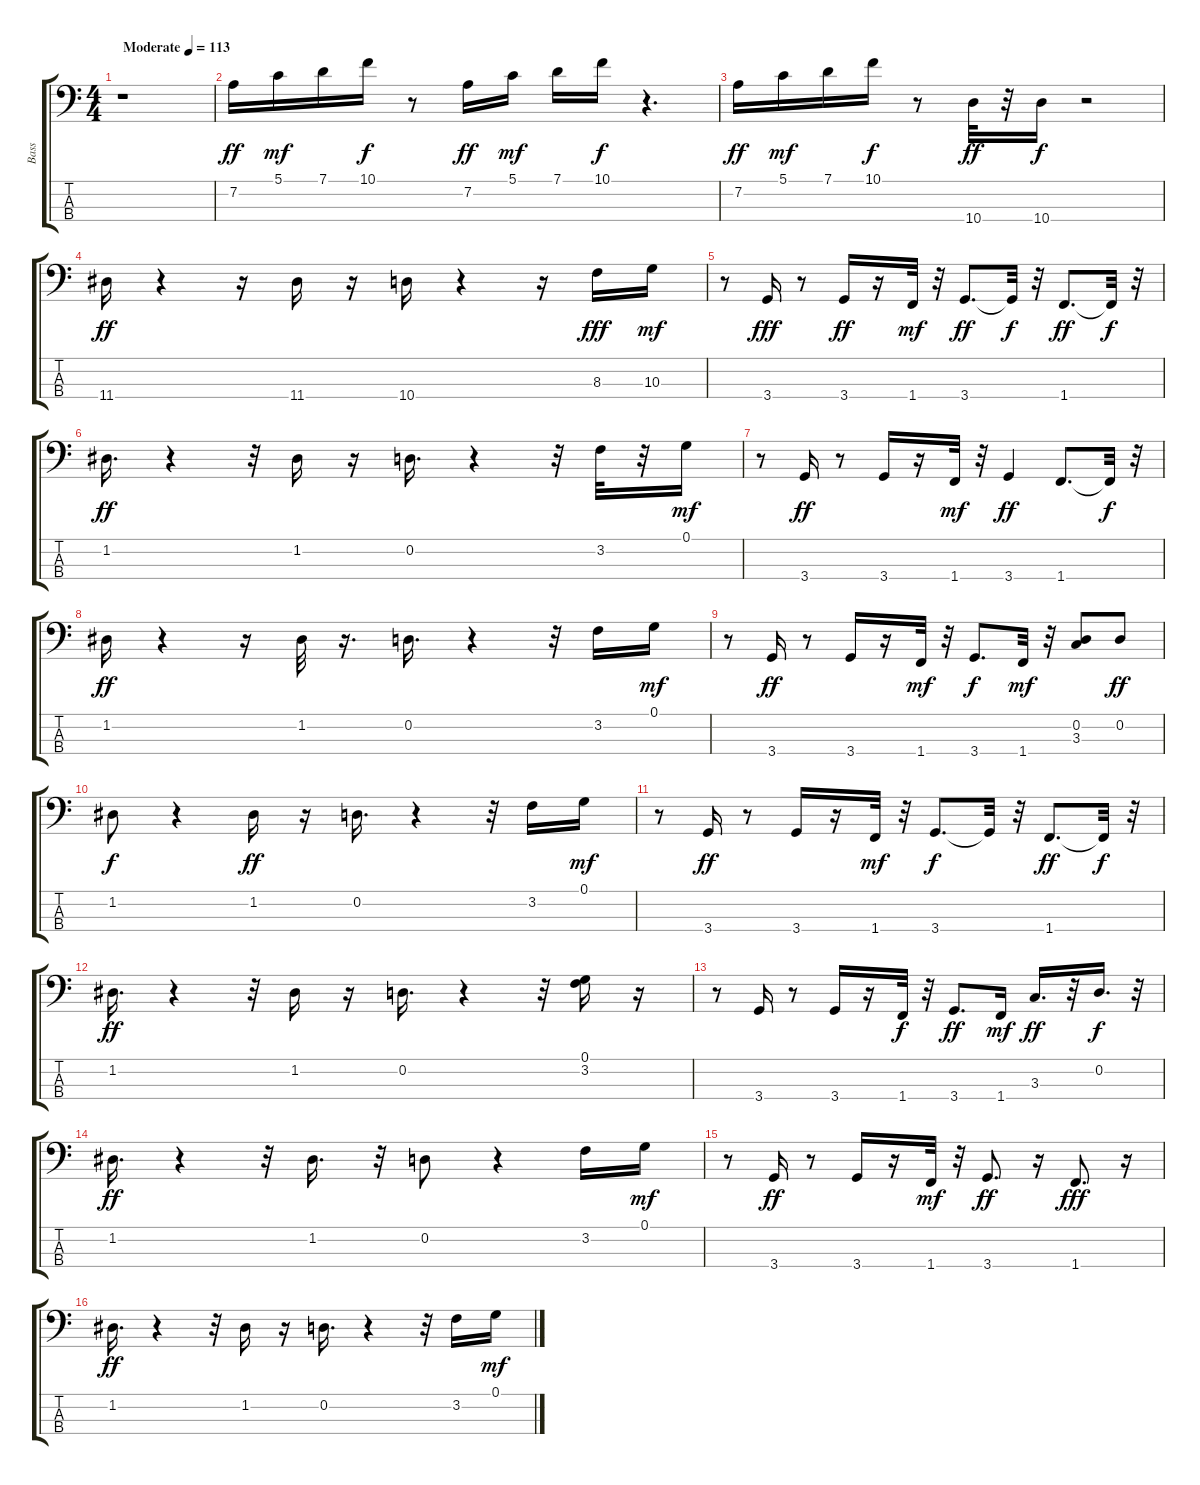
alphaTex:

\track ("Bass" "Bass") {instrument electricbasspick}
\staff {score tabs}
\tuning (G2 D2 A1 E1) {hide}
\ts (4 4)
\tempo (113 "Moderate")
\clef f4
\ks c
r.1{dy ff instrument electricbasspick} |
7.2.16 5.1.16{dy mf} 7.1.16 10.1.16{dy f} r.8 7.2.16{dy ff} 5.1.16{dy mf} 7.1.16 10.1.16{dy f} r.4{d} |
7.2.16{dy ff} 5.1.16{dy mf} 7.1.16 10.1.16{dy f} r.8 10.4.32{dy ff} r.32 10.4.16{dy f} r.2 |
11.4.16{dy ff} r.4 r.16 11.4.16 r.16 10.4.16 r.4 r.16 8.3.16{dy fff} 10.3.16{dy mf} |
r.8 3.4.16{dy fff} r.8 3.4.16{dy ff} r.16 1.4.32{dy mf} r.32 3.4.8{d dy ff} 3.4{t}.32{dy f} r.32 1.4.8{d dy ff} 1.4{t}.32{dy f} r.32 |
1.2.16{d dy ff} r.4 r.32 1.2.16 r.16 0.2.16{d} r.4 r.32 3.2.32 r.32 0.1.16{dy mf} |
r.8 3.4.16{dy ff} r.8 3.4.16 r.16 1.4.32{dy mf} r.32 3.4.4{dy ff} 1.4.8{d} 1.4{t}.32{dy f} r.32 |
1.2.16{dy ff} r.4 r.16 1.2.32 r.16{d} 0.2.16{d} r.4 r.32 3.2.16 0.1.16{dy mf} |
r.8 3.4.16{dy ff} r.8 3.4.16 r.16 1.4.32{dy mf} r.32 3.4.8{d dy f} 1.4.32{dy mf} r.32 (0.2 3.3).8 0.2.8{dy ff} |
1.2.8{dy f} r.4 1.2.16{dy ff} r.16 0.2.16{d} r.4 r.32 3.2.16 0.1.16{dy mf} |
r.8 3.4.16{dy ff} r.8 3.4.16 r.16 1.4.32{dy mf} r.32 3.4.8{d dy f} 3.4{t}.32 r.32 1.4.8{d dy ff} 1.4{t}.32{dy f} r.32 |
1.2.16{d dy ff} r.4 r.32 1.2.16 r.16 0.2.16{d} r.4 r.32 (0.1 3.2).16 r.16 |
r.8 3.4.16 r.8 3.4.16 r.16 1.4.32{dy f} r.32 3.4.8{d dy ff} 1.4.16{dy mf} 3.3.16{d dy ff} r.32 0.2.16{d dy f} r.32 |
1.2.16{d dy ff} r.4 r.32 1.2.16{d} r.32 0.2.8 r.4 3.2.16 0.1.16{dy mf} |
r.8 3.4.16{dy ff} r.8 3.4.16 r.16 1.4.32{dy mf} r.32 3.4.8{d dy ff} r.16 1.4.8{d dy fff} r.16 |
1.2.16{d dy ff} r.4 r.32 1.2.16 r.16 0.2.16{d} r.4 r.32 3.2.16 0.1.16{dy mf}
